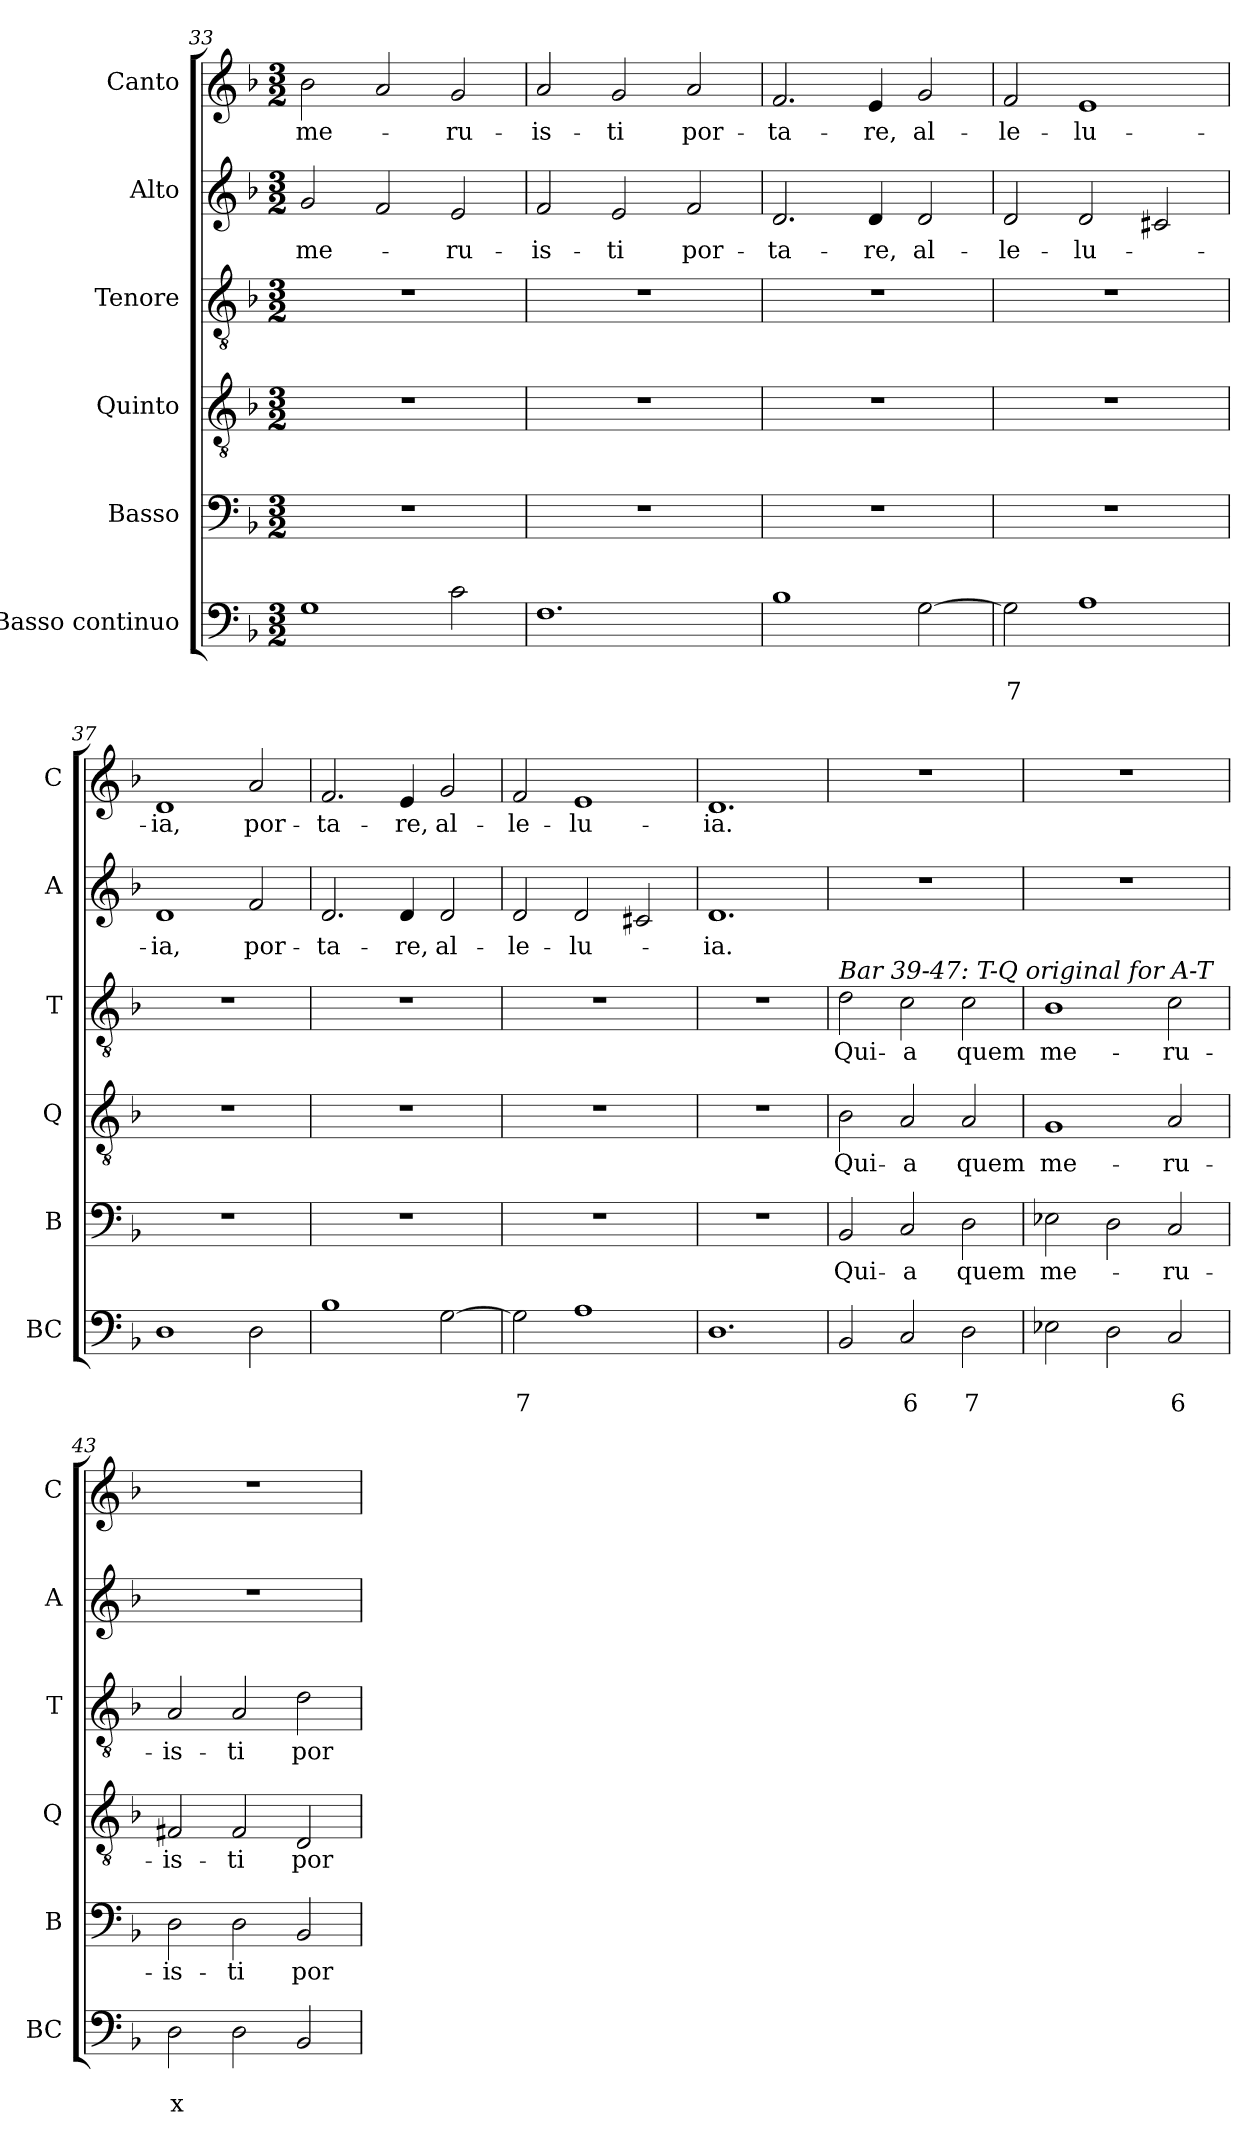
**kern	**text	**text	**kern	**text	**kern	**text	**kern	**text	**kern	**text	**kern	**text
*part6	*part6	*part6	*part5	*part5	*part4	*part4	*part3	*part3	*part2	*part2	*part1	*part1
*staff6	*staff6	*staff6	*staff5	*staff5	*staff4	*staff4	*staff3	*staff3	*staff2	*staff2	*staff1	*staff1
*I"Basso continuo	*	*	*I"Basso	*	*I"Quinto	*	*I"Tenore	*	*I"Alto	*	*I"Canto	*
*I'BC	*	*	*I'B	*	*I'Q	*	*I'T	*	*I'A	*	*I'C	*
*clefF4	*	*	*clefF4	*	*clefGv2	*	*clefGv2	*	*clefG2	*	*clefG2	*
*k[b-]	*	*	*k[b-]	*	*k[b-]	*	*k[b-]	*	*k[b-]	*	*k[b-]	*
*F:	*	*	*F:	*	*F:	*	*F:	*	*F:	*	*F:	*
*M3/2	*	*	*M3/2	*	*M3/2	*	*M3/2	*	*M3/2	*	*M3/2	*
=33	=33	=33	=33	=33	=33	=33	=33	=33	=33	=33	=33	=33
!	!	!	!	!	!	!	!	!	!	!LO:LY:b	!	!LO:LY:b
1G	.	.	1.r	.	1.r	.	1.r	.	2g/	me-	2b-\	me-
.	.	.	.	.	.	.	.	.	2f/	.	2a/	.
!	!	!	!	!	!	!	!	!	!	!LO:LY:b	!	!LO:LY:b
2c\	.	.	.	.	.	.	.	.	2e/	-ru-	2g/	-ru-
=34	=34	=34	=34	=34	=34	=34	=34	=34	=34	=34	=34	=34
!	!	!	!	!	!	!	!	!	!	!LO:LY:b	!	!LO:LY:b
1.F	.	.	1.r	.	1.r	.	1.r	.	2f/	-is-	2a/	-is-
!	!	!	!	!	!	!	!	!	!	!LO:LY:b	!	!LO:LY:b
.	.	.	.	.	.	.	.	.	2e/	-ti	2g/	-ti
!	!	!	!	!	!	!	!	!	!	!LO:LY:b	!	!LO:LY:b
.	.	.	.	.	.	.	.	.	2f/	por-	2a/	por-
=35	=35	=35	=35	=35	=35	=35	=35	=35	=35	=35	=35	=35
!	!	!	!	!	!	!	!	!	!	!LO:LY:b	!	!LO:LY:b
1B-	.	.	1.r	.	1.r	.	1.r	.	2.d/	-ta-	2.f/	-ta-
!	!	!	!	!	!	!	!	!	!	!LO:LY:b	!	!LO:LY:b
.	.	.	.	.	.	.	.	.	4d/	-re,	4e/	-re,
!	!	!	!	!	!	!	!	!	!	!LO:LY:b	!	!LO:LY:b
[2G\	.	.	.	.	.	.	.	.	2d/	al-	2g/	al-
!!LO:PB:g=z
=36	=36	=36	=36	=36	=36	=36	=36	=36	=36	=36	=36	=36
!	!	!LO:LY:b	!	!	!	!	!	!	!	!LO:LY:b	!	!LO:LY:b
2G\]	.	7	1.r	.	1.r	.	1.r	.	2d/	-le-	2f/	-le-
!	!	!	!	!	!	!	!	!	!	!LO:LY:b	!	!LO:LY:b
1A	.	.	.	.	.	.	.	.	2d/	-lu-	1e	-lu-
.	.	.	.	.	.	.	.	.	2c#X/	.	.	.
=37	=37	=37	=37	=37	=37	=37	=37	=37	=37	=37	=37	=37
!	!	!	!	!	!	!	!	!	!	!LO:LY:b	!	!LO:LY:b
1D	.	.	1.r	.	1.r	.	1.r	.	1d	-ia,	1d	-ia,
!	!	!	!	!	!	!	!	!	!	!LO:LY:b	!	!LO:LY:b
2D\	.	.	.	.	.	.	.	.	2f/	por-	2a/	por-
=38	=38	=38	=38	=38	=38	=38	=38	=38	=38	=38	=38	=38
!	!	!	!	!	!	!	!	!	!	!LO:LY:b	!	!LO:LY:b
1B-	.	.	1.r	.	1.r	.	1.r	.	2.d/	-ta-	2.f/	-ta-
!	!	!	!	!	!	!	!	!	!	!LO:LY:b	!	!LO:LY:b
.	.	.	.	.	.	.	.	.	4d/	-re,	4e/	-re,
!	!	!	!	!	!	!	!	!	!	!LO:LY:b	!	!LO:LY:b
[2G\	.	.	.	.	.	.	.	.	2d/	al-	2g/	al-
=39	=39	=39	=39	=39	=39	=39	=39	=39	=39	=39	=39	=39
!	!	!LO:LY:b	!	!	!	!	!	!	!	!LO:LY:b	!	!LO:LY:b
2G\]	.	7	1.r	.	1.r	.	1.r	.	2d/	-le-	2f/	-le-
!	!	!	!	!	!	!	!	!	!	!LO:LY:b	!	!LO:LY:b
1A	.	.	.	.	.	.	.	.	2d/	-lu-	1e	-lu-
.	.	.	.	.	.	.	.	.	2c#X/	.	.	.
=40	=40	=40	=40	=40	=40	=40	=40	=40	=40	=40	=40	=40
!	!	!	!	!	!	!	!	!	!	!LO:LY:b	!	!LO:LY:b
1.D	.	.	1.r	.	1.r	.	1.r	.	1.d	-ia.	1.d	-ia.
=41	=41	=41	=41	=41	=41	=41	=41	=41	=41	=41	=41	=41
!	!	!	!	!	!	!	!LO:TX:a:i:t=Bar 39-47&colon; T-Q original for A-T	!	!	!	!	!
!	!	!	!	!LO:LY:b	!	!LO:LY:b	!	!LO:LY:b	!	!	!	!
2BB-/	.	.	2BB-/	Qui-	2B-\	Qui-	2d\	Qui-	1.r	.	1.r	.
!	!	!LO:LY:b	!	!LO:LY:b	!	!LO:LY:b	!	!LO:LY:b	!	!	!	!
2C/	.	6	2C/	-a	2A/	-a	2c\	-a	.	.	.	.
!	!	!LO:LY:b	!	!LO:LY:b	!	!LO:LY:b	!	!LO:LY:b	!	!	!	!
2D\	.	7	2D\	quem	2A/	quem	2c\	quem	.	.	.	.
=42	=42	=42	=42	=42	=42	=42	=42	=42	=42	=42	=42	=42
!	!	!	!	!LO:LY:b	!	!LO:LY:b	!	!LO:LY:b	!	!	!	!
2E-X\	.	.	2E-X\	me-	1G	me-	1B-	me-	1.r	.	1.r	.
2D\	.	.	2D\	.	.	.	.	.	.	.	.	.
!	!	!LO:LY:b	!	!LO:LY:b	!	!LO:LY:b	!	!LO:LY:b	!	!	!	!
2C/	.	6	2C/	-ru-	2A/	-ru-	2c\	-ru-	.	.	.	.
!!LO:LB:g=z
=43	=43	=43	=43	=43	=43	=43	=43	=43	=43	=43	=43	=43
!	!	!LO:LY:b	!	!LO:LY:b	!	!LO:LY:b	!	!LO:LY:b	!	!	!	!
2D\	.	x	2D\	-is-	2F#X/	-is-	2A/	-is-	1.r	.	1.r	.
!	!	!	!	!LO:LY:b	!	!LO:LY:b	!	!LO:LY:b	!	!	!	!
2D\	.	.	2D\	-ti	2F#/	-ti	2A/	-ti	.	.	.	.
!	!	!	!	!LO:LY:b	!	!LO:LY:b	!	!LO:LY:b	!	!	!	!
2BB-/	.	.	2BB-/	por-	2D/	por-	2d\	por-	.	.	.	.
=	=	=	=	=	=	=	=	=	=	=	=	=
*-	*-	*-	*-	*-	*-	*-	*-	*-	*-	*-	*-	*-
